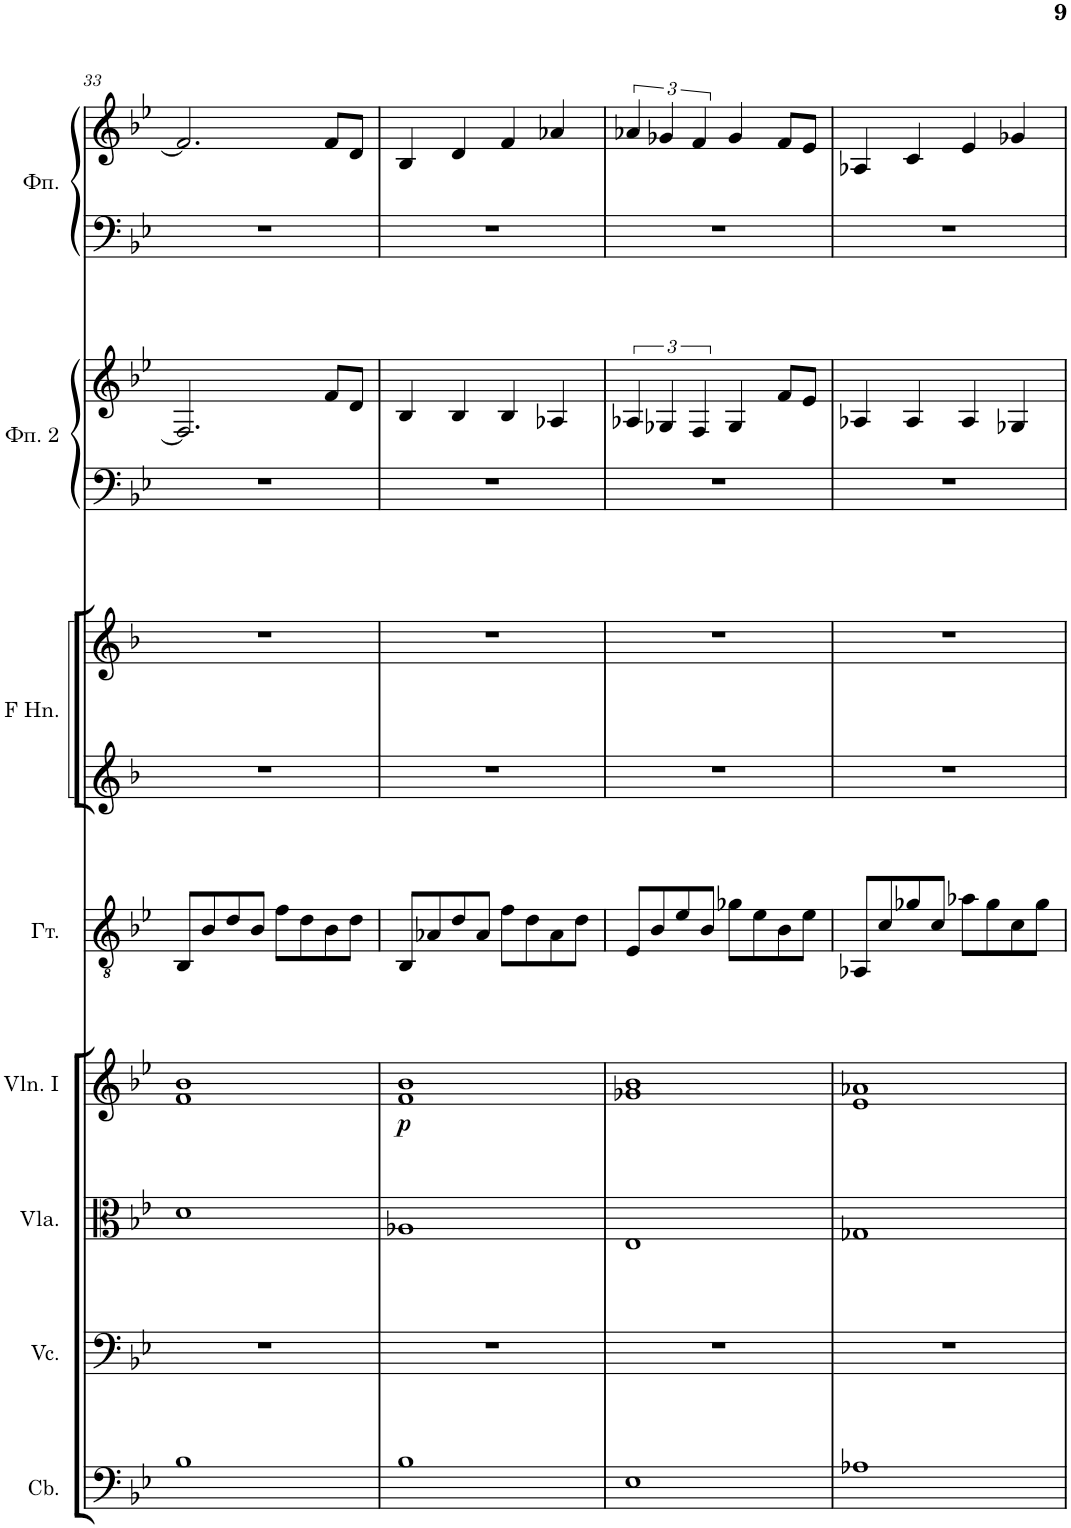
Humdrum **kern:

**kern	**kern	**kern	**kern	**dynam	**kern	**kern	**kern	**kern	**kern	**kern	**kern
*part8	*part7	*part6	*part5	*part5	*part4	*part3	*part3	*part2	*part2	*part1	*part1
*staff11	*staff10	*staff9	*staff8	*staff8	*staff7	*staff6	*staff5	*staff4	*staff3	*staff2	*staff1
*I"Contrabasses	*I"Violoncellos	*I"Violas	*I"Violins I	*	*I"Акустическая гитара	*I"Horns in F	*	*I"Фортепиано 2	*	*I"Фортепиано	*
*I'Cb.	*I'Vc.	*I'Vla.	*I'Vln. I	*	*	*	*	*	*	*	*
!!LO:PB:g=z
*clefF4	*clefF4	*clefC3	*clefG2	*	*clefGv2	*clefG2	*clefG2	*clefF4	*clefG2	*clefF4	*clefG2
*Trd7c12	*	*	*	*	*	*Trd4c7	*Trd4c7	*	*	*	*
*k[b-e-]	*k[b-e-]	*k[b-e-]	*k[b-e-]	*	*k[b-e-]	*k[b-]	*k[b-]	*k[b-e-]	*k[b-e-]	*k[b-e-]	*k[b-e-]
*M4/4	*M4/4	*M4/4	*M4/4	*	*M4/4	*M4/4	*M4/4	*M4/4	*M4/4	*M4/4	*M4/4
=33	=33	=33	=33	=33	=33	=33	=33	=33	=33	=33	=33
1B-	1r	1d	1f 1b-	.	8BB-/L	1r	1r	1r	2.F/]	1r	2.f/]
.	.	.	.	.	8B-/	.	.	.	.	.	.
.	.	.	.	.	8d/	.	.	.	.	.	.
.	.	.	.	.	8B-/J	.	.	.	.	.	.
.	.	.	.	.	8f\L	.	.	.	.	.	.
.	.	.	.	.	8d\	.	.	.	.	.	.
.	.	.	.	.	8B-\	.	.	.	8f/L	.	8f/L
.	.	.	.	.	8d\J	.	.	.	8d/J	.	8d/J
=34	=34	=34	=34	=34	=34	=34	=34	=34	=34	=34	=34
!	!	!	!	!LO:DY:b	!	!	!	!	!	!	!
1B-	1r	1A-X	1f 1b-	p	8BB-/L	1r	1r	1r	4B-/	1r	4B-/
.	.	.	.	.	8A-X/	.	.	.	.	.	.
.	.	.	.	.	8d/	.	.	.	4B-/	.	4d/
.	.	.	.	.	8A-/J	.	.	.	.	.	.
.	.	.	.	.	8f\L	.	.	.	4B-/	.	4f/
.	.	.	.	.	8d\	.	.	.	.	.	.
.	.	.	.	.	8A-\	.	.	.	4A-X/	.	4a-X/
.	.	.	.	.	8d\J	.	.	.	.	.	.
=35	=35	=35	=35	=35	=35	=35	=35	=35	=35	=35	=35
1E-	1r	1E-	1g-X 1b-	.	8E-/L	1r	1r	1r	6A-X/	1r	6a-X/
.	.	.	.	.	8B-/	.	.	.	.	.	.
.	.	.	.	.	.	.	.	.	6G-X/	.	6g-X/
.	.	.	.	.	8e-/	.	.	.	.	.	.
.	.	.	.	.	.	.	.	.	6F/	.	6f/
.	.	.	.	.	8B-/J	.	.	.	.	.	.
.	.	.	.	.	8g-X\L	.	.	.	4G-/	.	4g-/
.	.	.	.	.	8e-\	.	.	.	.	.	.
.	.	.	.	.	8B-\	.	.	.	8f/L	.	8f/L
.	.	.	.	.	8e-\J	.	.	.	8e-/J	.	8e-/J
=36	=36	=36	=36	=36	=36	=36	=36	=36	=36	=36	=36
1A-X	1r	1G-X	1e- 1a-X	.	8AA-X/L	1r	1r	1r	4A-X/	1r	4A-X/
.	.	.	.	.	8c/	.	.	.	.	.	.
.	.	.	.	.	8g-X/	.	.	.	4A-/	.	4c/
.	.	.	.	.	8c/J	.	.	.	.	.	.
.	.	.	.	.	8a-X\L	.	.	.	4A-/	.	4e-/
.	.	.	.	.	8g-\	.	.	.	.	.	.
.	.	.	.	.	8c\	.	.	.	4G-X/	.	4g-X/
.	.	.	.	.	8g-\J	.	.	.	.	.	.
=	=	=	=	=	=	=	=	=	=	=	=
*-	*-	*-	*-	*-	*-	*-	*-	*-	*-	*-	*-
